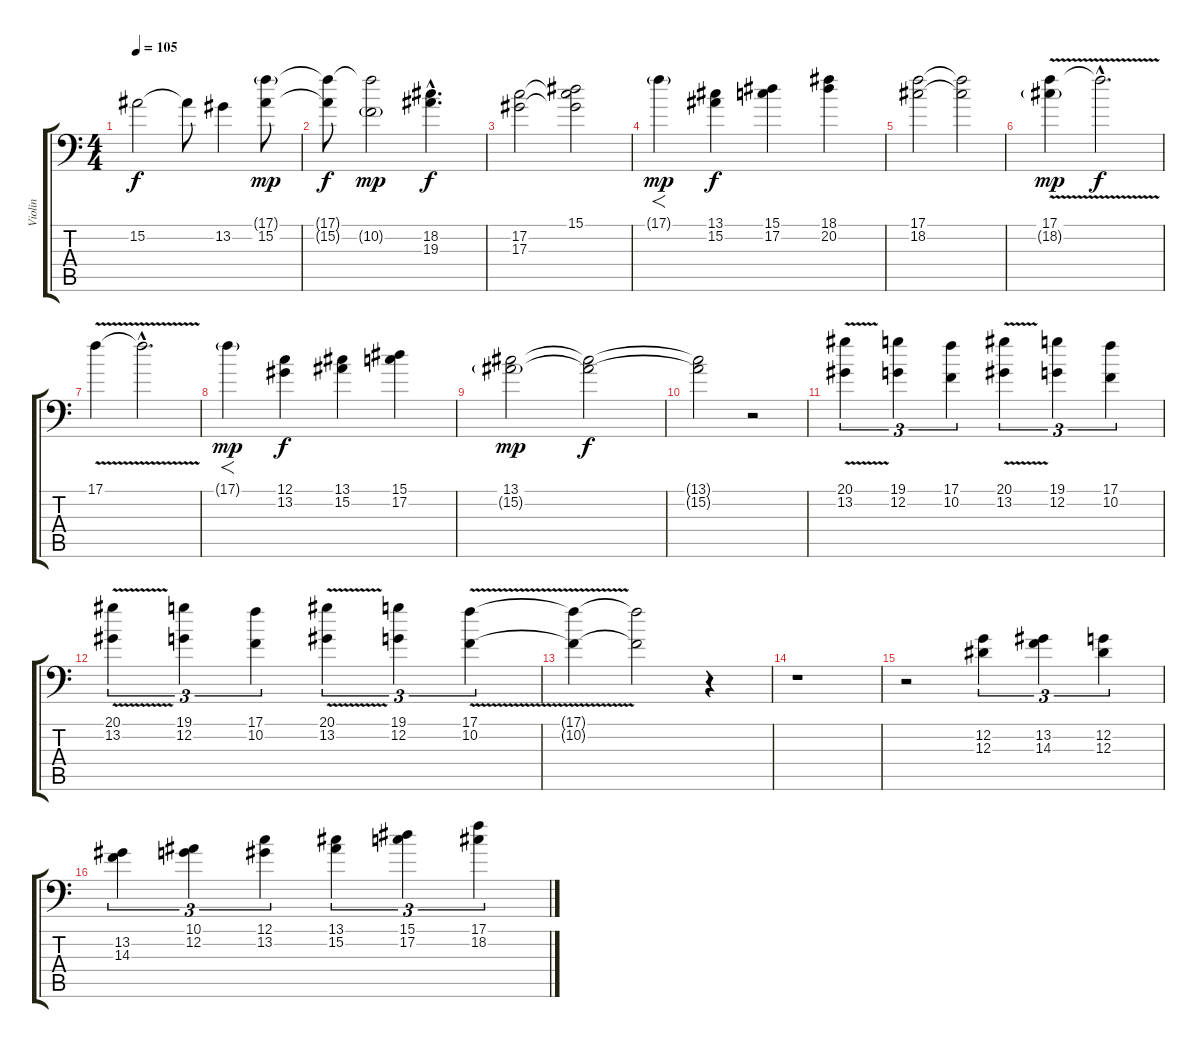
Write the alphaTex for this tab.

\track ("Violin" "Violin") {instrument violin}
\staff {score tabs}
\tuning (C4 G3 Eb3 Bb2 F2 Bb1) {hide}
\ts (4 4)
\tempo 105
\clef f4
\ks c
15.2.2{dy f volume 9} 15.2{t}.8 13.2.4 (17.1{g} 15.2).8{dy mp} |
(17.1{t} 15.2{t}).8{dy f} (17.1{t} 10.2{g}).2{dy mp} (18.2{hac} 19.3{hac}).4{d dy f} |
(17.2 17.3).2 (15.1 17.2{t} 17.3{t}).2{volume 3} |
17.1{g}.4{f dy mp volume 7} (13.1 15.2).4{dy f} (15.1 17.2).4 (18.1 20.2).4 |
(17.1 18.2).2 (17.1{t} 18.2{t}).2{volume 3} |
(17.1{v} 18.2{g}).4{dy mp volume 7} 17.1{hac t}.2{d dy f volume 2} |
17.1{v}.4{volume 7} 17.1{hac t}.2{d volume 2} |
17.1{g}.4{f dy mp volume 7} (12.1 13.2).4{dy f} (13.1 15.2).4 (15.1 17.2).4 |
(13.1 15.2{g}).2{dy mp} (13.1{t} 15.2{t}).2{dy f volume 0} |
(13.1{t} 15.2{t}).2 r.2 |
(20.1{v} 13.2{v}).4{tu (3 2) volume 7} (19.1 12.2).4{tu (3 2)} (17.1 10.2).4{tu (3 2)} (20.1{v} 13.2{v}).4{tu (3 2)} (19.1 12.2).4{tu (3 2)} (17.1 10.2).4{tu (3 2)} |
(20.1{v} 13.2{v}).4{tu (3 2)} (19.1 12.2).4{tu (3 2)} (17.1 10.2).4{tu (3 2)} (20.1{v} 13.2{v}).4{tu (3 2)} (19.1 12.2).4{tu (3 2)} (17.1{v} 10.2{v}).4{tu (3 2)} |
(17.1{t} 10.2{t}).4 (17.1{t} 10.2{t}).2{volume 0} r.4 |
r.1 |
r.2{volume 3} (12.2 12.3).4{tu (3 2) volume 7} (13.2 14.3).4{tu (3 2)} (12.2 12.3).4{tu (3 2)} |
(13.2 14.3).4{tu (3 2)} (10.1 12.2).4{tu (3 2)} (12.1 13.2).4{tu (3 2)} (13.1 15.2).4{tu (3 2)} (15.1 17.2).4{tu (3 2)} (17.1 18.2).4{tu (3 2)}
